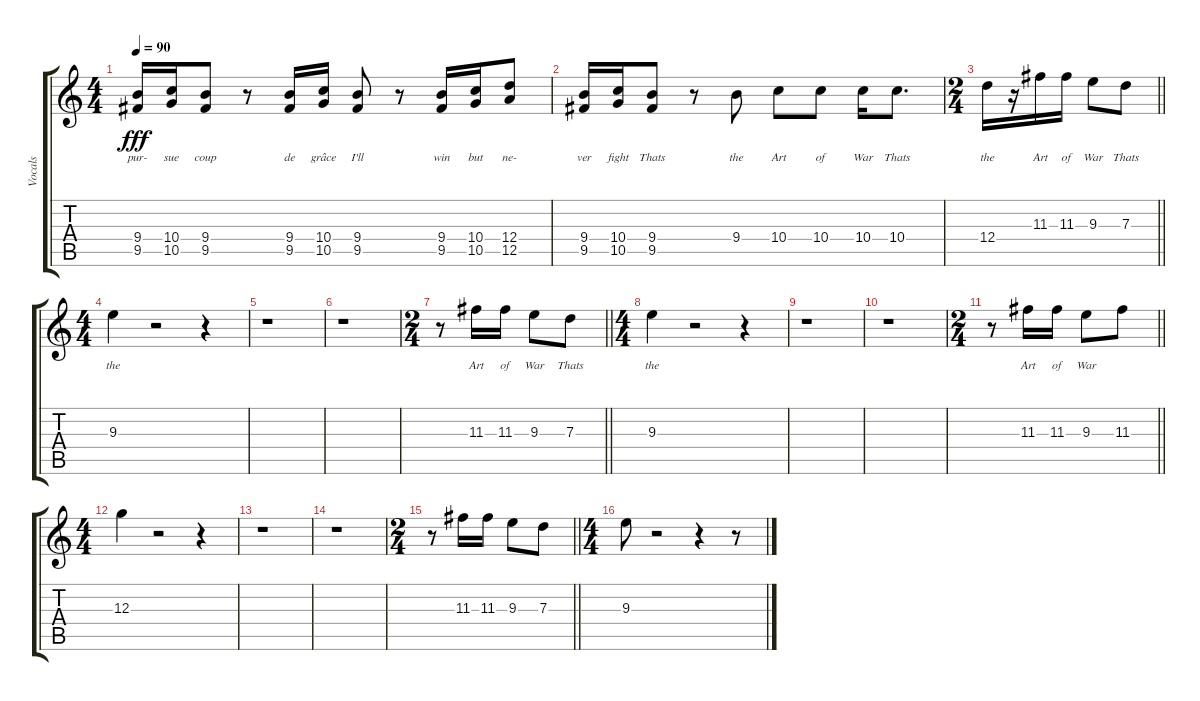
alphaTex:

\track ("Vocals" "Vocals") {instrument overdrivenguitar}
\staff {score tabs}
\tuning (E4 B3 G3 D3 A2 E2) {hide}
\ts (4 4)
\tempo 90
\clef g2
\ks c
(9.4 9.5).16{lyrics (0 "pur-") lyrics (1 "") lyrics (2 "") lyrics (3 "") lyrics (4 "") dy fff} (10.4 10.5).16{lyrics (0 "sue") lyrics (1 "") lyrics (2 "") lyrics (3 "") lyrics (4 "")} (9.4 9.5).8{lyrics (0 "coup") lyrics (1 "") lyrics (2 "") lyrics (3 "") lyrics (4 "")} r.8 (9.4 9.5).16{lyrics (0 "de") lyrics (1 "") lyrics (2 "") lyrics (3 "") lyrics (4 "")} (10.4 10.5).16{lyrics (0 "grâce") lyrics (1 "") lyrics (2 "") lyrics (3 "") lyrics (4 "")} (9.4 9.5).8{lyrics (0 "I'll") lyrics (1 "") lyrics (2 "") lyrics (3 "") lyrics (4 "")} r.8 (9.4 9.5).16{lyrics (0 "win") lyrics (1 "") lyrics (2 "") lyrics (3 "") lyrics (4 "")} (10.4 10.5).16{lyrics (0 "but") lyrics (1 "") lyrics (2 "") lyrics (3 "") lyrics (4 "")} (12.4 12.5).8{lyrics (0 "ne-") lyrics (1 "") lyrics (2 "") lyrics (3 "") lyrics (4 "")} |
(9.4 9.5).16{lyrics (0 "ver") lyrics (1 "") lyrics (2 "") lyrics (3 "") lyrics (4 "")} (10.4 10.5).16{lyrics (0 "fight") lyrics (1 "") lyrics (2 "") lyrics (3 "") lyrics (4 "")} (9.4 9.5).8{lyrics (0 "Thats") lyrics (1 "") lyrics (2 "") lyrics (3 "") lyrics (4 "")} r.8 9.4.8{lyrics (0 "the") lyrics (1 "") lyrics (2 "") lyrics (3 "") lyrics (4 "")} 10.4.8{lyrics (0 "Art") lyrics (1 "") lyrics (2 "") lyrics (3 "") lyrics (4 "")} 10.4.8{lyrics (0 "of") lyrics (1 "") lyrics (2 "") lyrics (3 "") lyrics (4 "")} 10.4.16{lyrics (0 "War") lyrics (1 "") lyrics (2 "") lyrics (3 "") lyrics (4 "")} 10.4.8{d lyrics (0 "Thats") lyrics (1 "") lyrics (2 "") lyrics (3 "") lyrics (4 "")} |
\ts (2 4)
\barLineRight lightlight
12.4.16{lyrics (0 "the") lyrics (1 "") lyrics (2 "") lyrics (3 "") lyrics (4 "")} r.16 11.3.16{lyrics (0 "Art") lyrics (1 "") lyrics (2 "") lyrics (3 "") lyrics (4 "")} 11.3.16{lyrics (0 "of") lyrics (1 "") lyrics (2 "") lyrics (3 "") lyrics (4 "")} 9.3.8{lyrics (0 "War") lyrics (1 "") lyrics (2 "") lyrics (3 "") lyrics (4 "")} 7.3.8{lyrics (0 "Thats") lyrics (1 "") lyrics (2 "") lyrics (3 "") lyrics (4 "")} |
\ts (4 4)
9.3.4{lyrics (0 "the") lyrics (1 "") lyrics (2 "") lyrics (3 "") lyrics (4 "")} r.2 r.4 |
r.1 |
r.1 |
\ts (2 4)
\barLineRight lightlight
r.8 11.3.16{lyrics (0 "Art") lyrics (1 "") lyrics (2 "") lyrics (3 "") lyrics (4 "")} 11.3.16{lyrics (0 "of") lyrics (1 "") lyrics (2 "") lyrics (3 "") lyrics (4 "")} 9.3.8{lyrics (0 "War") lyrics (1 "") lyrics (2 "") lyrics (3 "") lyrics (4 "")} 7.3.8{lyrics (0 "Thats") lyrics (1 "") lyrics (2 "") lyrics (3 "") lyrics (4 "")} |
\ts (4 4)
9.3.4{lyrics (0 "the") lyrics (1 "") lyrics (2 "") lyrics (3 "") lyrics (4 "")} r.2 r.4 |
r.1 |
r.1 |
\ts (2 4)
\barLineRight lightlight
r.8 11.3.16{lyrics (0 "Art") lyrics (1 "") lyrics (2 "") lyrics (3 "") lyrics (4 "")} 11.3.16{lyrics (0 "of") lyrics (1 "") lyrics (2 "") lyrics (3 "") lyrics (4 "")} 9.3.8{lyrics (0 "War") lyrics (1 "") lyrics (2 "") lyrics (3 "") lyrics (4 "")} 11.3.8 |
\ts (4 4)
12.3.4 r.2 r.4 |
r.1 |
r.1 |
\ts (2 4)
\barLineRight lightlight
r.8 11.3.16 11.3.16 9.3.8 7.3.8 |
\ts (4 4)
9.3.8 r.2 r.4 r.8
